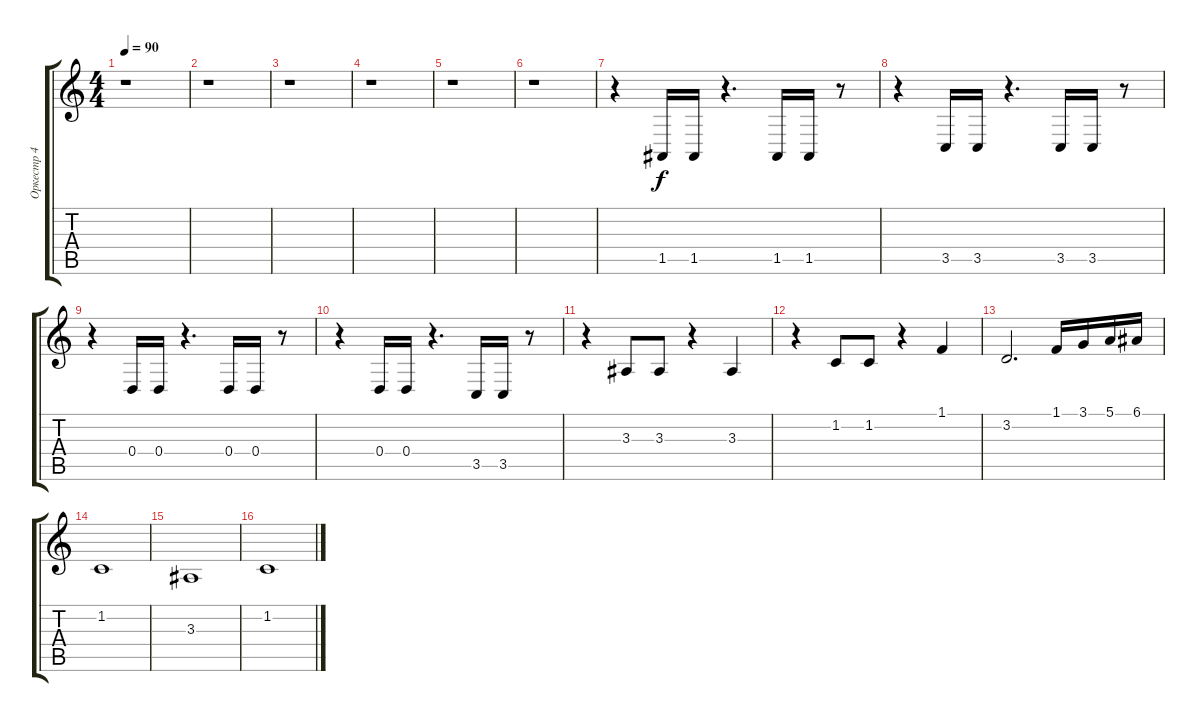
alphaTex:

\track ("Оркестр 4" "Оркестр 4") {instrument frenchhorn}
\staff {score tabs}
\tuning (E4 B3 G3 D3 A2 E2) {hide}
\ts (4 4)
\tempo 90
\clef g2
\ks c
r.1{dy f} |
r.1 |
r.1 |
r.1 |
r.1 |
r.1 |
r.4 1.5.16 1.5.16 r.4{d} 1.5.16 1.5.16 r.8 |
r.4 3.5.16 3.5.16 r.4{d} 3.5.16 3.5.16 r.8 |
r.4 0.4.16 0.4.16 r.4{d} 0.4.16 0.4.16 r.8 |
r.4 0.4.16 0.4.16 r.4{d} 3.5.16 3.5.16 r.8 |
r.4 3.3.8 3.3.8 r.4 3.3.4 |
r.4 1.2.8 1.2.8 r.4 1.1.4 |
3.2.2{d} 1.1.16 3.1.16 5.1.16 6.1.16 |
1.2.1 |
3.3.1 |
1.2.1
